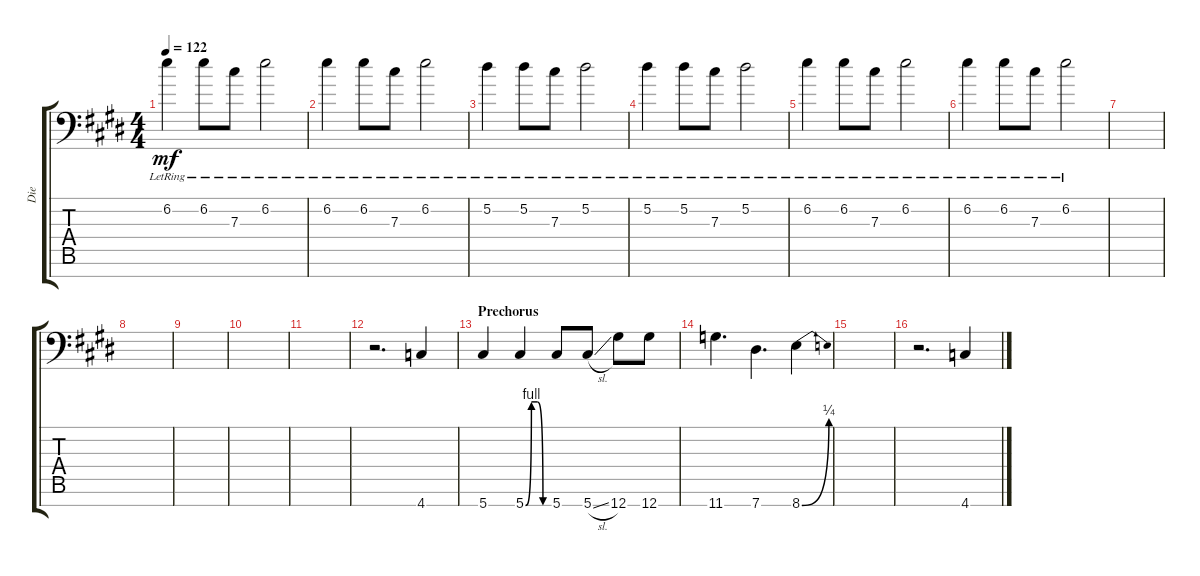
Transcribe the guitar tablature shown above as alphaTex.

\track ("Die" "Die") {instrument electricguitarjazz}
\staff {score tabs}
\tuning (Eb4 Bb3 Gb3 Db3 Ab2 Db2 Ab1) {hide}
\ts (4 4)
\tempo 122
\clef f4
\ks c#minor
6.2{lr}.4{dy mf} 6.2{lr}.8 7.3{lr}.8 6.2{lr}.2 |
6.2{lr}.4 6.2{lr}.8 7.3{lr}.8 6.2{lr}.2 |
5.2{lr}.4 5.2{lr}.8 7.3{lr}.8 5.2{lr}.2 |
5.2{lr}.4 5.2{lr}.8 7.3{lr}.8 5.2{lr}.2 |
6.2{lr}.4 6.2{lr}.8 7.3{lr}.8 6.2{lr}.2 |
6.2{lr}.4 6.2{lr}.8 7.3{lr}.8 6.2{lr}.2 |
|
|
|
|
|
r.2{d} 4.7.4 |
\section ("" "Prechorus")
5.7.4 5.7{be (custom 0 0 15 4 30 4 45 0 60 0)}.4 5.7.8 5.7{sl}.8 12.7.8 12.7.8 |
11.7.4{d} 7.7.4{d} 8.7{be (bend 0 0 60 1)}.4 |
|
r.2{d} 4.7.4
